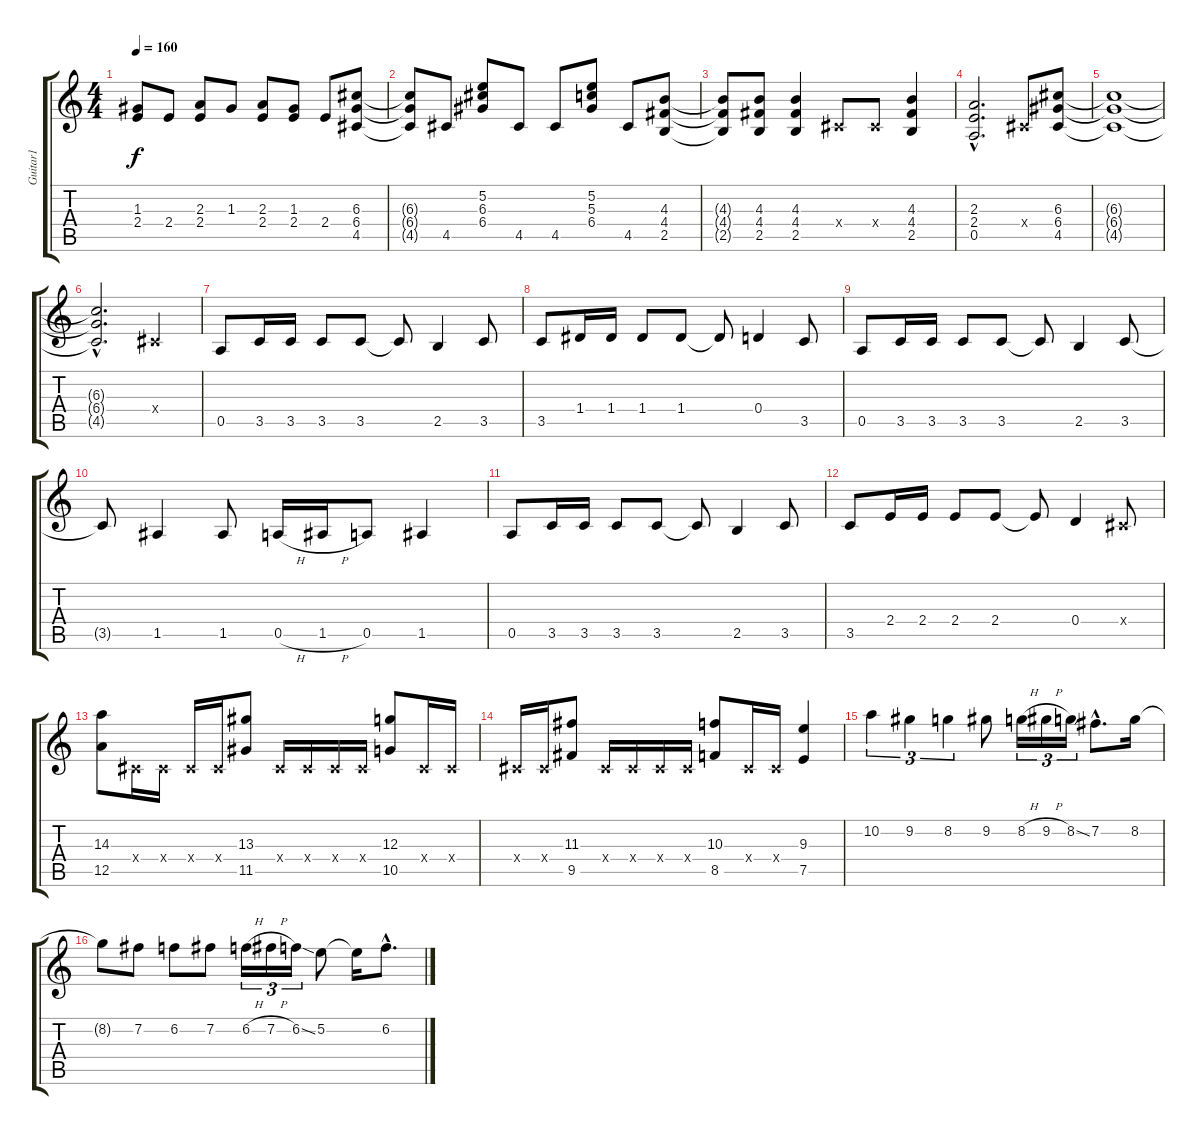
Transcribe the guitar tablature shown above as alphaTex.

\track ("Guitar1" "Guitar1") {instrument distortionguitar}
\staff {score tabs}
\tuning (E4 B3 G3 D3 A2 E2) {hide}
\ts (4 4)
\tempo 160
\clef g2
\ks c
(1.3{t} 2.4{t}).8{dy f} 2.4.8 (2.3 2.4).8 1.3.8 (2.3 2.4).8 (1.3 2.4).8 2.4.8 (6.3 6.4 4.5).8 |
(6.3{t} 6.4{t} 4.5{t}).8 4.5.8 (5.2 6.3 6.4).8 4.5.8 4.5.8 (5.2 5.3 6.4).8 4.5.8 (4.3 4.4 2.5).8 |
(4.3{t} 4.4{t} 2.5{t}).8 (4.3 4.4 2.5).8 (4.3 4.4 2.5).4 -1.4{x}.8 -1.4{x}.8 (4.3 4.4 2.5).4 |
(2.3{hac} 2.4{hac} 0.5{hac}).2{d} -1.4{x}.8 (6.3 6.4 4.5).8 |
(6.3{t} 6.4{t} 4.5{t}).1 |
(6.3{hac t} 6.4{hac t} 4.5{hac t}).2{d} -1.4{x}.4 |
0.5.8 3.5.16 3.5.16 3.5.8 3.5.8 3.5{t}.8 2.5.4 3.5.8 |
3.5.8 1.4.16 1.4.16 1.4.8 1.4.8 1.4{t}.8 0.4.4 3.5.8 |
0.5.8 3.5.16 3.5.16 3.5.8 3.5.8 3.5{t}.8 2.5.4 3.5.8 |
3.5{t}.8 1.5.4 1.5.8 0.5{h}.16 1.5{h}.16 0.5.8 1.5.4 |
0.5.8 3.5.16 3.5.16 3.5.8 3.5.8 3.5{t}.8 2.5.4 3.5.8 |
3.5.8 2.4.16 2.4.16 2.4.8 2.4.8 2.4{t}.8 0.4.4 -1.4{x}.8 |
(14.3 12.5).8 -1.4{x}.16 -1.4{x}.16 -1.4{x}.16 -1.4{x}.16 (13.3 11.5).8 -1.4{x}.16 -1.4{x}.16 -1.4{x}.16 -1.4{x}.16 (12.3 10.5).8 -1.4{x}.16 -1.4{x}.16 |
-1.4{x}.16 -1.4{x}.16 (11.3 9.5).8 -1.4{x}.16 -1.4{x}.16 -1.4{x}.16 -1.4{x}.16 (10.3 8.5).8 -1.4{x}.16 -1.4{x}.16 (9.3 7.5).4 |
10.2.4{tu (3 2)} 9.2.4{tu (3 2)} 8.2.4{tu (3 2)} 9.2.8 8.2{h}.16{tu (3 2)} 9.2{h}.16{tu (3 2)} 8.2{ss}.16{tu (3 2)} 7.2{hac}.8{d} 8.2.16 |
8.2{t}.8 7.2.8 6.2.8 7.2.8 6.2{h}.16{tu (3 2)} 7.2{h}.16{tu (3 2)} 6.2{ss}.16{tu (3 2)} 5.2.8 5.2{t}.16 6.2{hac}.8{d}
